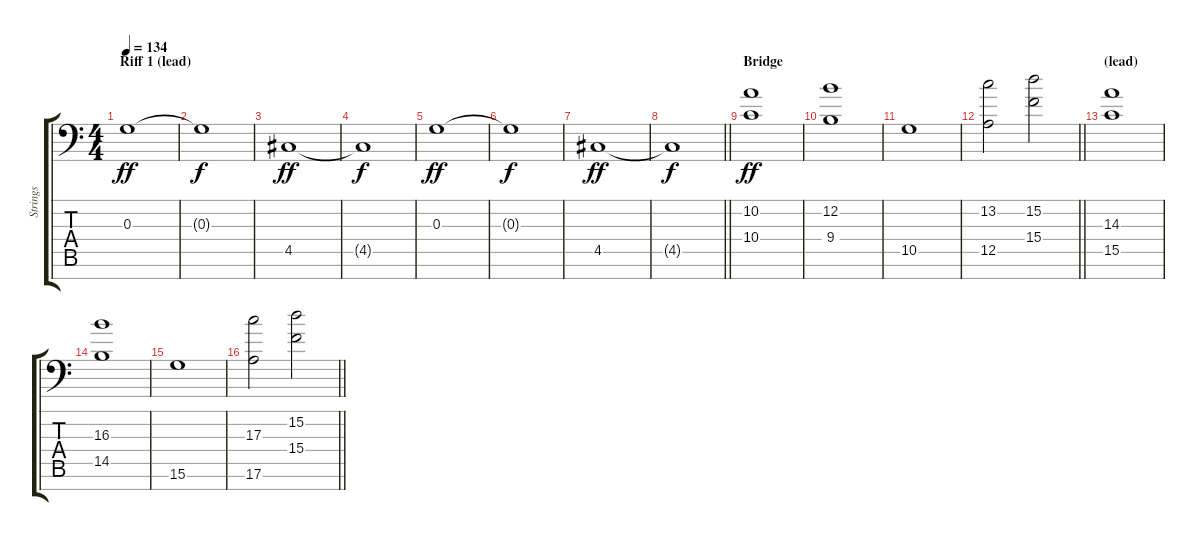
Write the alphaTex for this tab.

\track ("Strings" "Strings") {instrument synthstrings1}
\staff {score tabs}
\tuning (C8 B3 G3 D3 A2 E2 C-1) {hide}
\ts (4 4)
\section ("" "Riff 1 (lead)")
\tempo 134
\clef f4
\ks c
0.3.1{dy ff} |
0.3{t}.1{dy f} |
4.5.1{dy ff} |
4.5{t}.1{dy f} |
0.3.1{dy ff} |
0.3{t}.1{dy f} |
4.5.1{dy ff} |
\barLineRight lightlight
4.5{t}.1{dy f} |
\section ("" "Bridge")
(10.2 10.4).1{dy ff} |
(12.2 9.4).1 |
10.5.1 |
\barLineRight lightlight
(13.2 12.5).2 (15.2 15.4).2 |
\section ("" "(lead)")
(14.3 15.5).1 |
(16.3 14.5).1 |
15.6.1 |
\barLineRight lightlight
(17.3 17.6).2 (15.2 15.4).2
